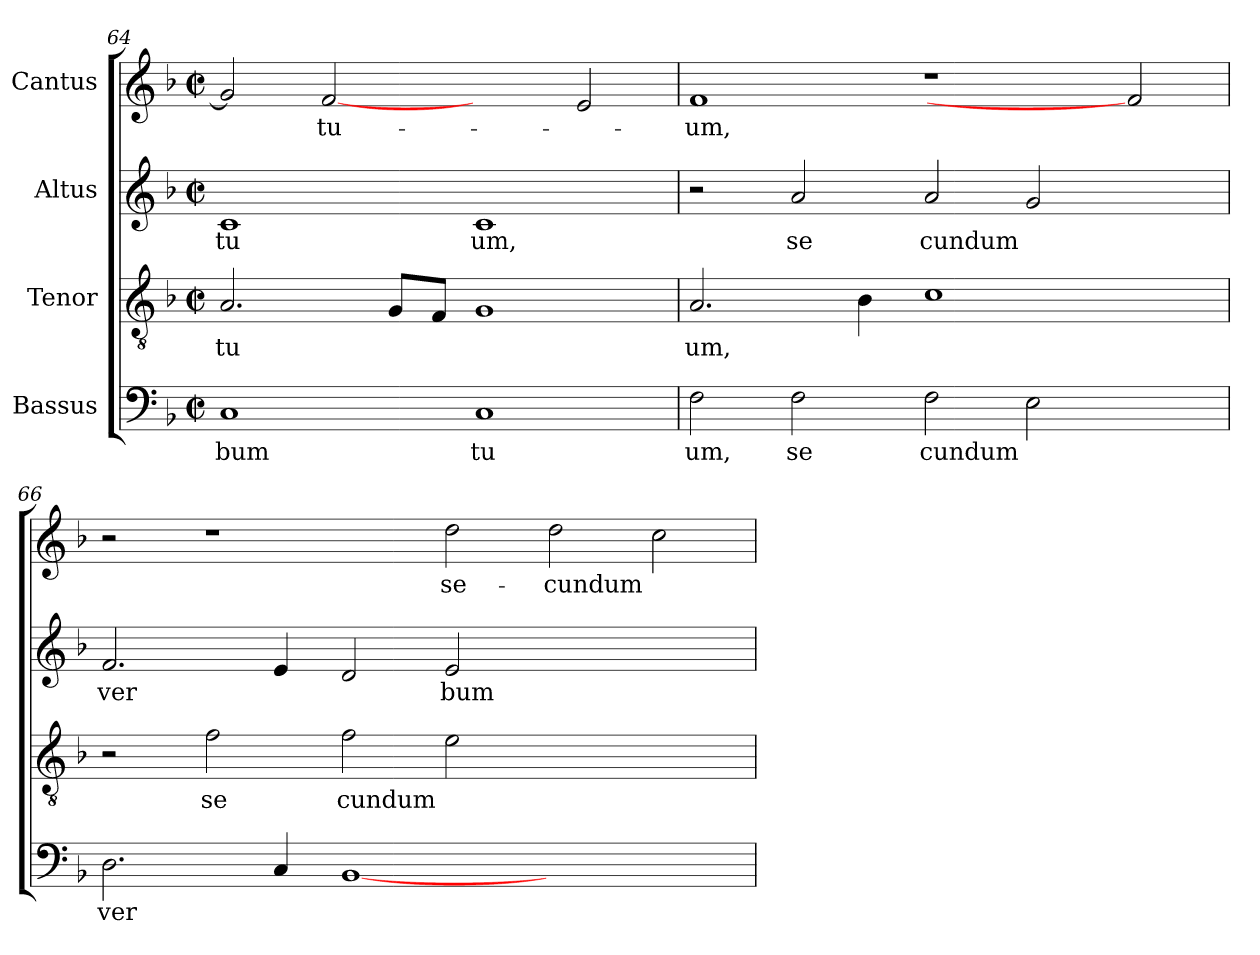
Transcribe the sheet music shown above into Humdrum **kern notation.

**kern	**text	**kern	**text	**kern	**text	**kern	**text
*part4	*part4	*part3	*part3	*part2	*part2	*part1	*part1
*staff4	*staff4	*staff3	*staff3	*staff2	*staff2	*staff1	*staff1
*I"Bassus	*	*I"Tenor	*	*I"Altus	*	*I"Cantus	*
*clefF4	*	*clefGv2	*	*clefG2	*	*clefG2	*
*k[b-]	*	*k[b-]	*	*k[b-]	*	*k[b-]	*
*F:	*	*F:	*	*F:	*	*F:	*
*M2/2	*	*M2/2	*	*M2/2	*	*M2/2	*
*met(c|)	*	*met(c|)	*	*met(c|)	*	*met(c|)	*
=64	=64	=64	=64	=64	=64	=64	=64
!	!LO:LY:b:cj	!	!LO:LY:b:cj	!	!LO:LY:b:cj	!	!
1C	bum	2.A/	tu	1c	tu	2g/]	.
!	!	!	!	!	!	!	!LO:LY:b:cj
.	.	.	.	.	.	[2f	tu-
.	.	8G/L	.	.	.	.	.
.	.	8F/J	.	.	.	.	.
!	!LO:LY:b:cj	!	!	!	!LO:LY:b:cj	!	!
1C	tu	1G	.	1c	um,	2ryy	.
.	.	.	.	.	.	2e/	.
=65	=65	=65	=65	=65	=65	=65	=65
!	!LO:LY:b:cj	!	!LO:LY:b	!	!	!	!LO:LY:b:cj
2F\	um,	2.A/	um,	2r	.	1f	-um,
!	!LO:LY:b:cj	!	!	!	!LO:LY:b:cj	!	!
2F\	se	.	.	2a/	se	.	.
.	.	4B-\	.	.	.	.	.
!	!LO:LY:b	!	!	!	!LO:LY:b	!	!
2F\	cundum	1c	.	2a/	cundum	1r	.
2E\	.	.	.	2g/	.	.	.
2ryy	.	2ryy	.	2ryy	.	2f]	.
=66	=66	=66	=66	=66	=66	=66	=66
!	!LO:LY:b	!	!	!	!LO:LY:b	!	!
2.D\	ver	2r	.	2.f/	ver	2r	.
!	!	!	!LO:LY:b:cj	!	!	!	!
.	.	2f\	se	.	.	1r	.
4C/	.	.	.	4e/	.	.	.
!	!	!	!LO:LY:b	!	!	!	!
[<1BB-	.	2f\	cundum	2d/	.	.	.
!	!	!	!	!	!LO:LY:b:cj	!	!LO:LY:b:cj
.	.	2e\	.	2e/	bum	2dd\	se-
!	!	!	!	!	!	!	!LO:LY:b
1ryy	.	1ryy	.	1ryy	.	2dd\	-cundum
.	.	.	.	.	.	2cc\	.
=	=	=	=	=	=	=	=
*-	*-	*-	*-	*-	*-	*-	*-
